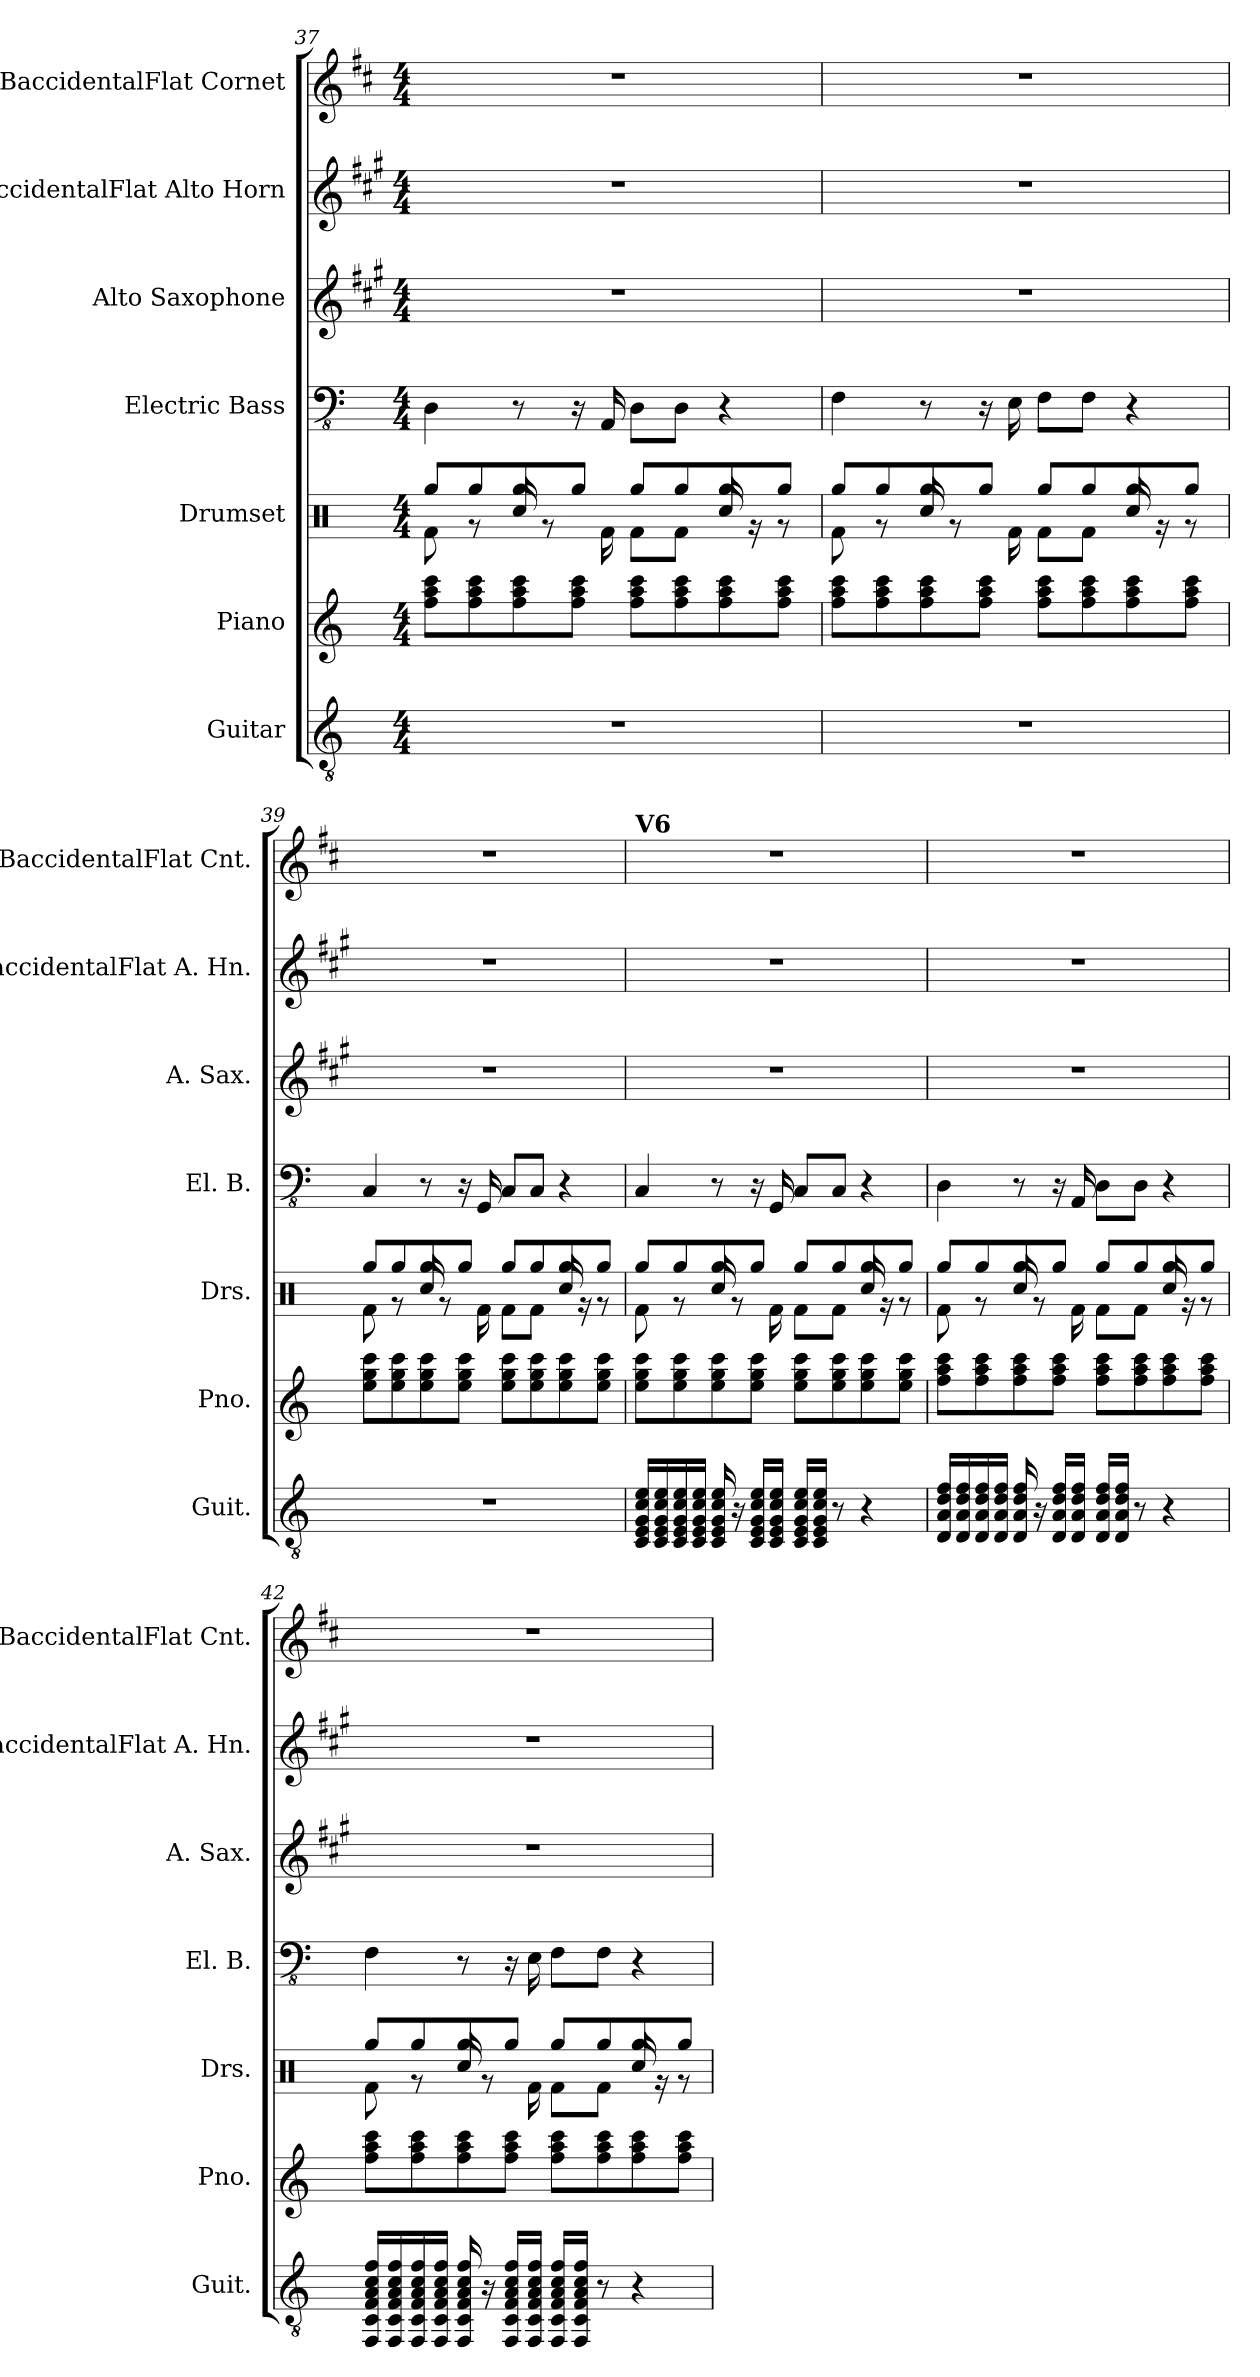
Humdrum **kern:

**kern	**kern	**kern	**kern	**kern	**kern	**kern
*part7	*part6	*part5	*part4	*part3	*part2	*part1
*staff7	*staff6	*staff5	*staff4	*staff3	*staff2	*staff1
*I"Guitar	*I"Piano	*I"Drumset	*I"Electric Bass	*I"Alto Saxophone	*I"EaccidentalFlat Alto Horn	*I"BaccidentalFlat Cornet
*I'Guit.	*I'Pno.	*I'Drs.	*I'El. B.	*I'A. Sax.	*I'EaccidentalFlat A. Hn.	*I'BaccidentalFlat Cnt.
!!LO:PB:g=z
*clefGv2	*clefG2	*clefX	*clefFv4	*clefG2	*clefG2	*clefG2
*	*	*	*	*ITrd5c9	*ITrd5c9	*ITrd1c2
*k[]	*k[]	*k[]	*k[]	*k[]	*k[]	*k[]
*M4/4	*M4/4	*M4/4	*M4/4	*M4/4	*M4/4	*M4/4
=37	=37	=37	=37	=37	=37	=37
*	*	*^	*	*	*	*
1r	8ff\ 8aa\ 8ccc\L	8Rgg/L	8Rf\	4DD\	1r	1r	1r
.	8ff\ 8aa\ 8ccc\	8Rgg/	8r	.	.	.	.
.	8ff\ 8aa\ 8ccc\	8Rgg/	16Rcc/	8r	.	.	.
.	.	.	8r	.	.	.	.
.	8ff\ 8aa\ 8ccc\J	8Rgg/J	.	16r	.	.	.
.	.	.	16Rf\	16AAA/	.	.	.
.	8ff\ 8aa\ 8ccc\L	8Rgg/L	8Rf\L	8DD\L	.	.	.
.	8ff\ 8aa\ 8ccc\	8Rgg/	8Rf\J	8DD\J	.	.	.
.	8ff\ 8aa\ 8ccc\	8Rgg/	16Rcc/	4r	.	.	.
.	.	.	16r	.	.	.	.
.	8ff\ 8aa\ 8ccc\J	8Rgg/J	8r	.	.	.	.
=38	=38	=38	=38	=38	=38	=38	=38
1r	8ff\ 8aa\ 8ccc\L	8Rgg/L	8Rf\	4FF\	1r	1r	1r
.	8ff\ 8aa\ 8ccc\	8Rgg/	8r	.	.	.	.
.	8ff\ 8aa\ 8ccc\	8Rgg/	16Rcc/	8r	.	.	.
.	.	.	8r	.	.	.	.
.	8ff\ 8aa\ 8ccc\J	8Rgg/J	.	16r	.	.	.
.	.	.	16Rf\	16EE\	.	.	.
.	8ff\ 8aa\ 8ccc\L	8Rgg/L	8Rf\L	8FF\L	.	.	.
.	8ff\ 8aa\ 8ccc\	8Rgg/	8Rf\J	8FF\J	.	.	.
.	8ff\ 8aa\ 8ccc\	8Rgg/	16Rcc/	4r	.	.	.
.	.	.	16r	.	.	.	.
.	8ff\ 8aa\ 8ccc\J	8Rgg/J	8r	.	.	.	.
=39	=39	=39	=39	=39	=39	=39	=39
1r	8ee\ 8gg\ 8ccc\L	8Rgg/L	8Rf\	4CC/	1r	1r	1r
.	8ee\ 8gg\ 8ccc\	8Rgg/	8r	.	.	.	.
.	8ee\ 8gg\ 8ccc\	8Rgg/	16Rcc/	8r	.	.	.
.	.	.	8r	.	.	.	.
.	8ee\ 8gg\ 8ccc\J	8Rgg/J	.	16r	.	.	.
.	.	.	16Rf\	16GGG/	.	.	.
.	8ee\ 8gg\ 8ccc\L	8Rgg/L	8Rf\L	8CC/L	.	.	.
.	8ee\ 8gg\ 8ccc\	8Rgg/	8Rf\J	8CC/J	.	.	.
.	8ee\ 8gg\ 8ccc\	8Rgg/	16Rcc/	4r	.	.	.
.	.	.	16r	.	.	.	.
.	8ee\ 8gg\ 8ccc\J	8Rgg/J	8r	.	.	.	.
!!LO:PB:g=z
=40	=40	=40	=40	=40	=40	=40	=40
!	!	!	!	!	!	!	!LO:TX:a:B:t=V6
16C/ 16E/ 16G/ 16c/ 16e/LL	8ee\ 8gg\ 8ccc\L	8Rgg/L	8Rf\	4CC/	1r	1r	1r
16C/ 16E/ 16G/ 16c/ 16e/	.	.	.	.	.	.	.
16C/ 16E/ 16G/ 16c/ 16e/	8ee\ 8gg\ 8ccc\	8Rgg/	8r	.	.	.	.
16C/ 16E/ 16G/ 16c/ 16e/JJ	.	.	.	.	.	.	.
16C/ 16E/ 16G/ 16c/ 16e/	8ee\ 8gg\ 8ccc\	8Rgg/	16Rcc/	8r	.	.	.
16r	.	.	8r	.	.	.	.
16C/ 16E/ 16G/ 16c/ 16e/LL	8ee\ 8gg\ 8ccc\J	8Rgg/J	.	16r	.	.	.
16C/ 16E/ 16G/ 16c/ 16e/JJ	.	.	16Rf\	16GGG/	.	.	.
16C/ 16E/ 16G/ 16c/ 16e/LL	8ee\ 8gg\ 8ccc\L	8Rgg/L	8Rf\L	8CC/L	.	.	.
16C/ 16E/ 16G/ 16c/ 16e/JJ	.	.	.	.	.	.	.
8r	8ee\ 8gg\ 8ccc\	8Rgg/	8Rf\J	8CC/J	.	.	.
4r	8ee\ 8gg\ 8ccc\	8Rgg/	16Rcc/	4r	.	.	.
.	.	.	16r	.	.	.	.
.	8ee\ 8gg\ 8ccc\J	8Rgg/J	8r	.	.	.	.
=41	=41	=41	=41	=41	=41	=41	=41
16D/ 16A/ 16d/ 16f/LL	8ff\ 8aa\ 8ccc\L	8Rgg/L	8Rf\	4DD\	1r	1r	1r
16D/ 16A/ 16d/ 16f/	.	.	.	.	.	.	.
16D/ 16A/ 16d/ 16f/	8ff\ 8aa\ 8ccc\	8Rgg/	8r	.	.	.	.
16D/ 16A/ 16d/ 16f/JJ	.	.	.	.	.	.	.
16D/ 16A/ 16d/ 16f/	8ff\ 8aa\ 8ccc\	8Rgg/	16Rcc/	8r	.	.	.
16r	.	.	8r	.	.	.	.
16D/ 16A/ 16d/ 16f/LL	8ff\ 8aa\ 8ccc\J	8Rgg/J	.	16r	.	.	.
16D/ 16A/ 16d/ 16f/JJ	.	.	16Rf\	16AAA/	.	.	.
16D/ 16A/ 16d/ 16f/LL	8ff\ 8aa\ 8ccc\L	8Rgg/L	8Rf\L	8DD\L	.	.	.
16D/ 16A/ 16d/ 16f/JJ	.	.	.	.	.	.	.
8r	8ff\ 8aa\ 8ccc\	8Rgg/	8Rf\J	8DD\J	.	.	.
4r	8ff\ 8aa\ 8ccc\	8Rgg/	16Rcc/	4r	.	.	.
.	.	.	16r	.	.	.	.
.	8ff\ 8aa\ 8ccc\J	8Rgg/J	8r	.	.	.	.
!!LO:PB:g=z
=42	=42	=42	=42	=42	=42	=42	=42
16FF/ 16C/ 16F/ 16A/ 16c/ 16f/LL	8ff\ 8aa\ 8ccc\L	8Rgg/L	8Rf\	4FF\	1r	1r	1r
16FF/ 16C/ 16F/ 16A/ 16c/ 16f/	.	.	.	.	.	.	.
16FF/ 16C/ 16F/ 16A/ 16c/ 16f/	8ff\ 8aa\ 8ccc\	8Rgg/	8r	.	.	.	.
16FF/ 16C/ 16F/ 16A/ 16c/ 16f/JJ	.	.	.	.	.	.	.
16FF/ 16C/ 16F/ 16A/ 16c/ 16f/	8ff\ 8aa\ 8ccc\	8Rgg/	16Rcc/	8r	.	.	.
16r	.	.	8r	.	.	.	.
16FF/ 16C/ 16F/ 16A/ 16c/ 16f/LL	8ff\ 8aa\ 8ccc\J	8Rgg/J	.	16r	.	.	.
16FF/ 16C/ 16F/ 16A/ 16c/ 16f/JJ	.	.	16Rf\	16EE\	.	.	.
16FF/ 16C/ 16F/ 16A/ 16c/ 16f/LL	8ff\ 8aa\ 8ccc\L	8Rgg/L	8Rf\L	8FF\L	.	.	.
16FF/ 16C/ 16F/ 16A/ 16c/ 16f/JJ	.	.	.	.	.	.	.
8r	8ff\ 8aa\ 8ccc\	8Rgg/	8Rf\J	8FF\J	.	.	.
4r	8ff\ 8aa\ 8ccc\	8Rgg/	16Rcc/	4r	.	.	.
.	.	.	16r	.	.	.	.
.	8ff\ 8aa\ 8ccc\J	8Rgg/J	8r	.	.	.	.
*	*	*v	*v	*	*	*	*
=	=	=	=	=	=	=
*-	*-	*-	*-	*-	*-	*-
